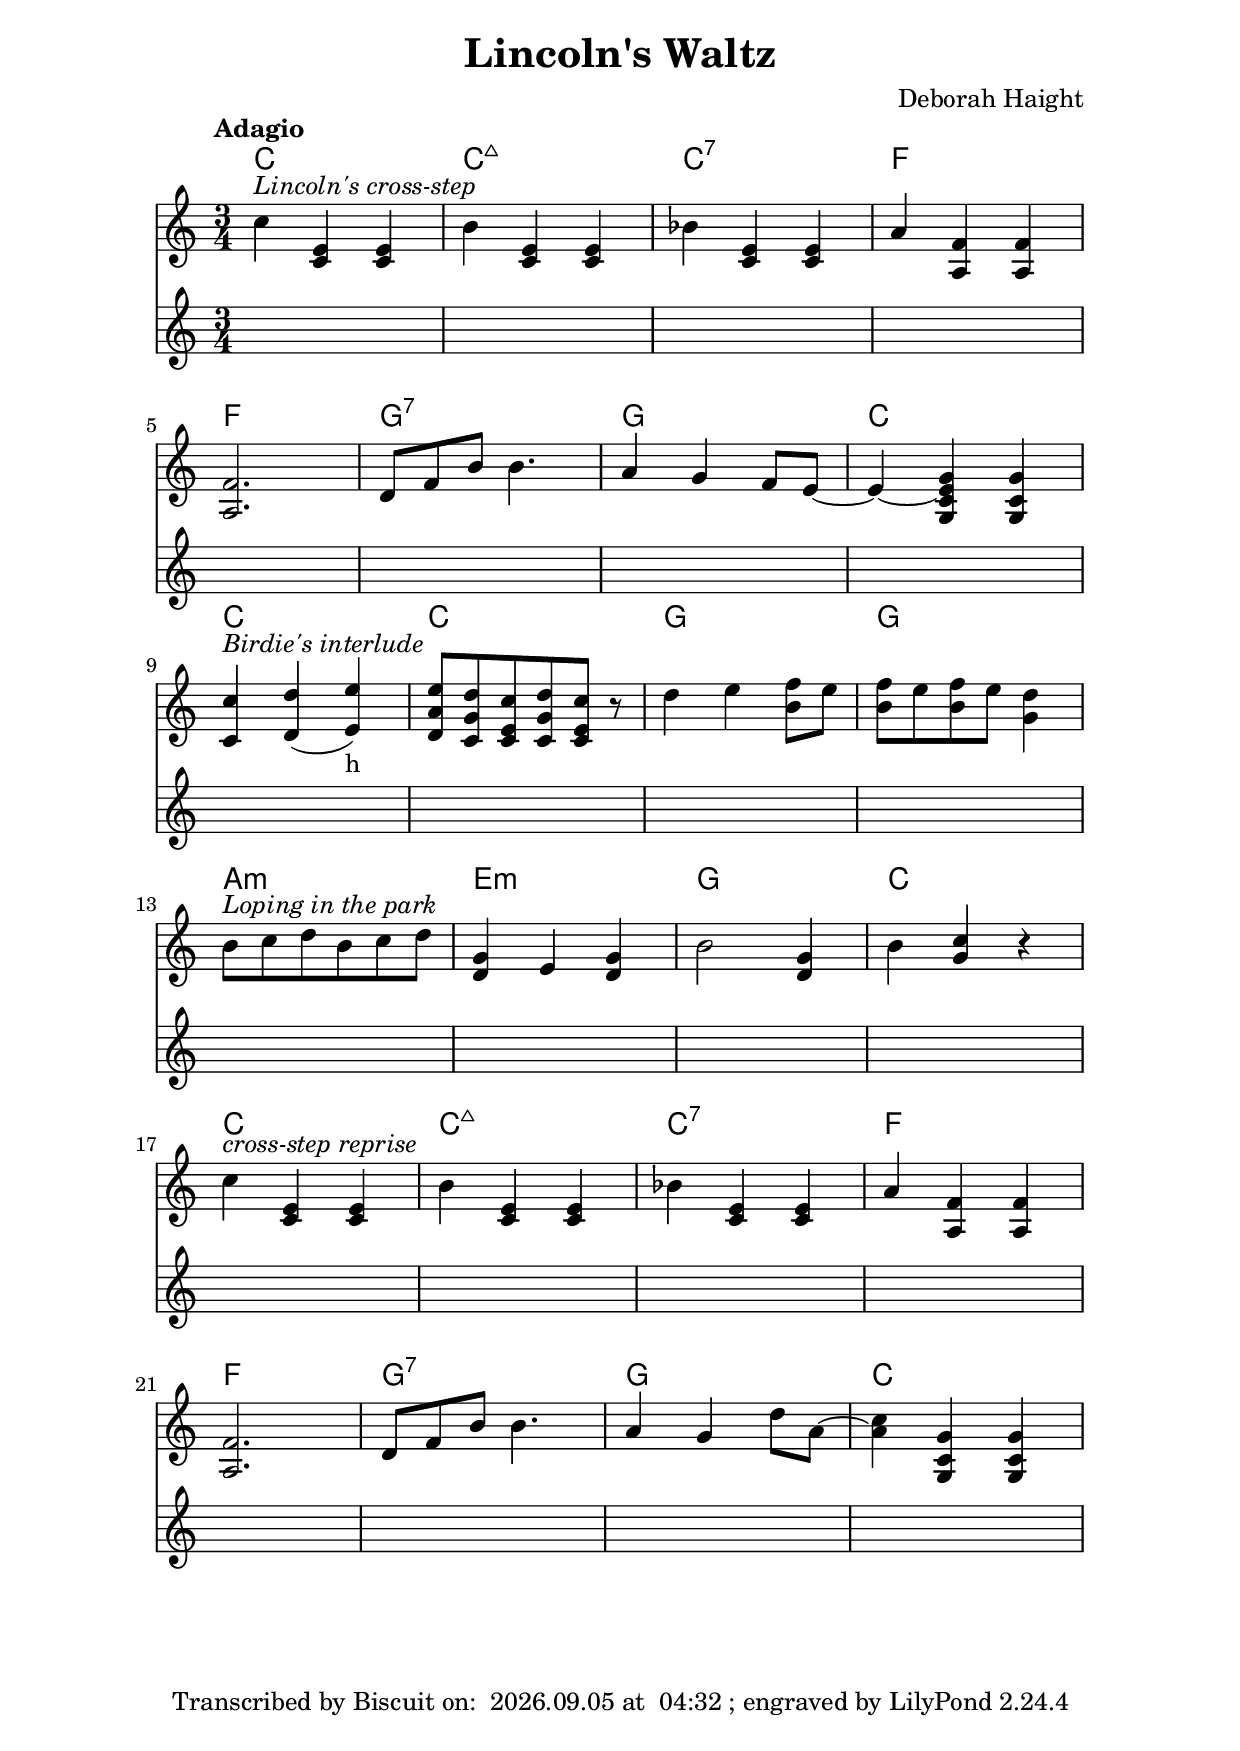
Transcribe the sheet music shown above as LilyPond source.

\version "2.16.2"

date = #(strftime "%Y.%m.%d" (localtime (current-time)))
hour = #(strftime "%H:%M" (localtime (current-time)))
\header {
  title = "Lincoln's Waltz"
  composer = "Deborah Haight"
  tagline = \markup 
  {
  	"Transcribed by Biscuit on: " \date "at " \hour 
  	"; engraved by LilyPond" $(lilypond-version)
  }
}

% ****************************************************************
% paper and global
% ****************************************************************
#(set-global-staff-size 22)		% Default staff-size is 20-point

\paper {
  indent = 0\mm
  line-width = 160\mm
  force-assignment = #""
  line-width = #(- line-width (* mm  3.000000))
}


% ****************************************************************
% the music:
% ****************************************************************
%\include "../fretboards/biscuit-fretboards.ly"
\include "predefined-guitar-fretboards.ly"

verseChords = \chordmode 
{	
	%\set Staff.midiInstrument = #"acoustic guitar (nylon)"

      c2. | c2.:maj7 | c2.:7 | f2. | \break
      f2. | g2.:7 | g2. | c2. | \break
      
      c2. |c2. | g2. | g2. | \break
      %a2.:min | c2.:7 | g2. | c2. | \break
      a2.:min | e2.:min | g2. | c2. | \break

      c2. c2.:maj7 | c2.:7 | f2. | \break
      f2. | g2.:7 | g2. | c2.
}



verseMelody =
\new Voice = "Ukulele 1"
{
 
  c''4^\markup { \italic "Lincoln's cross-step" } <c' e'>4 <c' e'>4 | b'4 <c' e'>4 <c' e'>4 |
  bes'4 <c' e'>4 <c' e'>4  | a'4 <a f'>4 <a f'>4  | \break

  <a f'>2. | d'8 f'8 b'8 b'4. | a'4 g'4 f'8 e'8~ | e'4~<g c' e' g'>4 <g c' g'>4\break

  % Birdie's interlude
  <c' c''>4^\markup { \italic "Birdie's interlude" } <d' d''>4( <e' e''>4)-\markup { "h" } |
  <d' a' e''>8 <c' g' d''>8 <c' e' c''>8 <c' g' d''>8 <c' e' c''>8 r8 |
  
  d''4 e''4 <b' f''>8 e''8|
  <b' f''>8 e''8 <b' f''>8 e''8 <g' d''>4 |


  %b'8^\markup { \italic "Loping in the park" } c''8 d''8 b'8 c''8 d''8  | <d' g'>4 <a e'>4 <d' g'>4 |
  b'8^\markup { \italic "Loping in the park" } c''8 d''8 b'8 c''8 d''8  | <d' g'>4 e'4 <d' g'>4 |

  %c'4 d'4 e'4 | e'8 d'8 c'8 d'8 c'8 r8 |
  b'2 <d' g'>4 | b'4 <g' c''>4  r4 |

  c''4^\markup { \italic "cross-step reprise" } <c' e'>4 <c' e'>4 | b'4 <c' e'>4 <c' e'>4 |
  bes'4 <c' e'>4 <c' e'>4  | a'4 <a f'>4 <a f'>4  | \break

   <a f'>2. | d'8 f'8 b'8 b'4. | a'4 g'4 d''8 a'8~ | <a' c''>4 <g c' g'>4 <g c' g'>4 \break
}


%%%%%%%%%%%%%%%%%%%%%%%%%%%%%%%%%%%%%%%%%%%%%%
\score {
<<
	
	\new ChordNames 
	{
		%\with { midiInstrument = #"acoustic guitar (nylon)" }
		\time 3/4
		{
		    \verseChords
		}	
	}

	\new Voice = "Ukulele I"
	{
		%\tempo "Adagio" 4 = 76
		\tempo "Adagio"

		%NOT \relative c'
		{
			\numericTimeSignature
			\time 3/4
			{
				%\new Staff = "melodyStaff"
				{
					{
						\key c \major	
					    \set Staff.midiInstrument = #"ocarina"
						{
						    \verseMelody
						}
					}
				}
				% Add an empty staff below the default one
%				\new Staff = "harmonyStaff"
%				{
%				    \repeat unfold 12 { s1 \break }
%				}
			}
			\break

		}
	}
	\new Voice = "Ukulele II"
	{
		\tempo "Adagio"
		{
			\numericTimeSignature
			\time 3/4
			{
				% Add an empty staff below the default one
				%\new Staff = "harmonyStaff"
				{
				    \repeat unfold 18 { s1 }		
				}
			}
			\break

		}
	}
  
	% Enable this to write the notes of each chord on a new staff below the melody staff
	%\new Staff \chorusChords
>>

  \layout { 
  	indent = 0.0\cm
  }
  \midi {}
} 

% ****************************************************************
% end ly snippet
% ****************************************************************